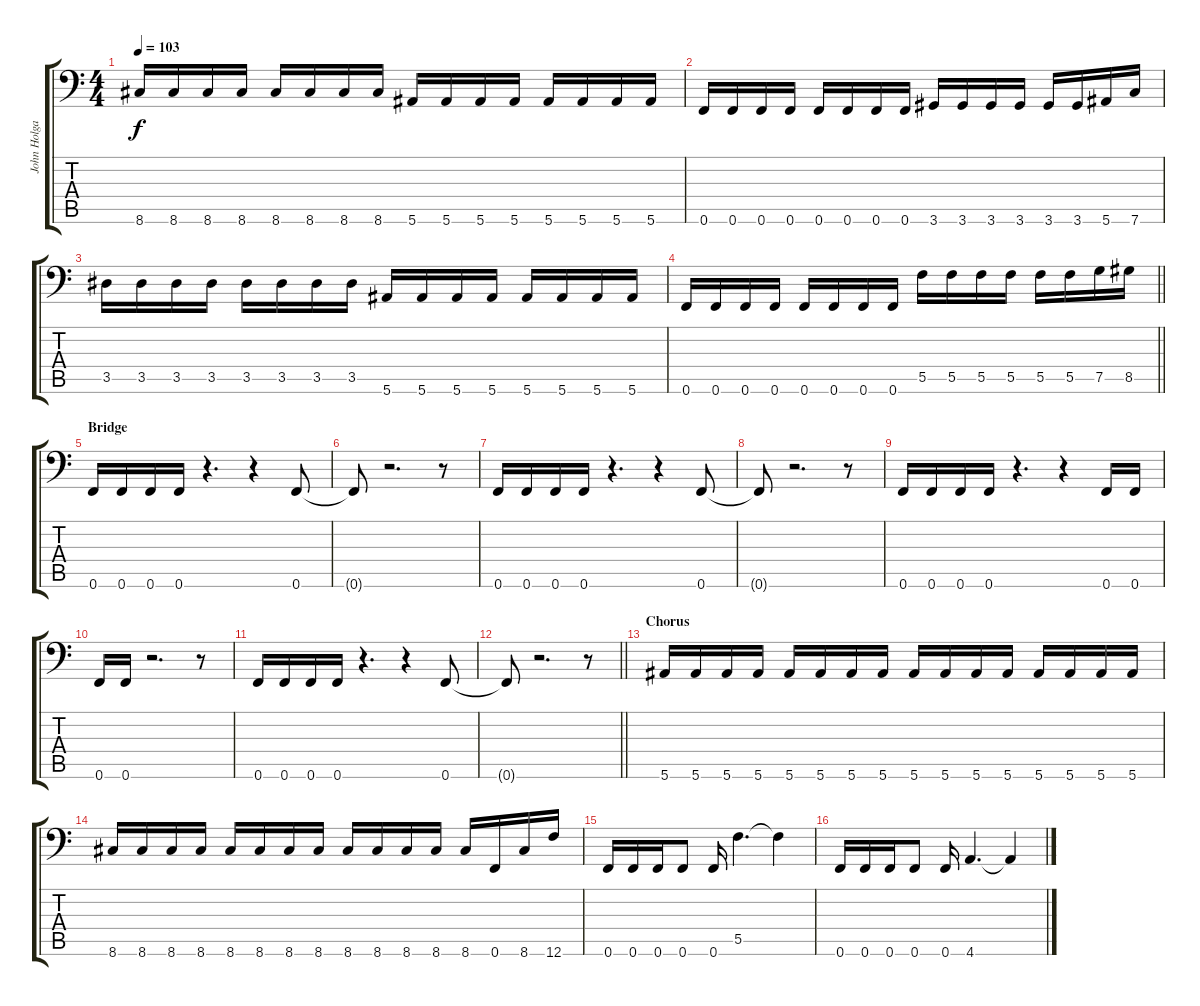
\track ("John Holgado - Bass Guitar" "John Holga") {instrument electricbassfinger}
\staff {score tabs}
\tuning (G3 D3 Bb2 F2 C2 F1) {hide}
\ts (4 4)
\tempo 103
\clef f4
\ks c
8.6.16{dy f} 8.6.16 8.6.16 8.6.16 8.6.16 8.6.16 8.6.16 8.6.16 5.6.16 5.6.16 5.6.16 5.6.16 5.6.16 5.6.16 5.6.16 5.6.16 |
0.6.16 0.6.16 0.6.16 0.6.16 0.6.16 0.6.16 0.6.16 0.6.16 3.6.16 3.6.16 3.6.16 3.6.16 3.6.16 3.6.16 5.6.16 7.6.16 |
3.5.16 3.5.16 3.5.16 3.5.16 3.5.16 3.5.16 3.5.16 3.5.16 5.6.16 5.6.16 5.6.16 5.6.16 5.6.16 5.6.16 5.6.16 5.6.16 |
\barLineRight lightlight
0.6.16 0.6.16 0.6.16 0.6.16 0.6.16 0.6.16 0.6.16 0.6.16 5.5.16 5.5.16 5.5.16 5.5.16 5.5.16 5.5.16 7.5.16 8.5.16 |
\section ("" "Bridge")
0.6.16 0.6.16 0.6.16 0.6.16 r.4{d} r.4 0.6.8 |
0.6{t}.8 r.2{d} r.8 |
0.6.16 0.6.16 0.6.16 0.6.16 r.4{d} r.4 0.6.8 |
0.6{t}.8 r.2{d} r.8 |
0.6.16 0.6.16 0.6.16 0.6.16 r.4{d} r.4 0.6.16 0.6.16 |
0.6.16 0.6.16 r.2{d} r.8 |
0.6.16 0.6.16 0.6.16 0.6.16 r.4{d} r.4 0.6.8 |
\barLineRight lightlight
0.6{t}.8 r.2{d} r.8 |
\section ("" "Chorus")
5.6.16 5.6.16 5.6.16 5.6.16 5.6.16 5.6.16 5.6.16 5.6.16 5.6.16 5.6.16 5.6.16 5.6.16 5.6.16 5.6.16 5.6.16 5.6.16 |
8.6.16 8.6.16 8.6.16 8.6.16 8.6.16 8.6.16 8.6.16 8.6.16 8.6.16 8.6.16 8.6.16 8.6.16 8.6.16 0.6.16 8.6.16 12.6.16 |
0.6.16 0.6.16 0.6.16 0.6.8 0.6.16 5.5.4{d} 5.5{t}.4 |
0.6.16 0.6.16 0.6.16 0.6.8 0.6.16 4.6.4{d} 4.6{t}.4
